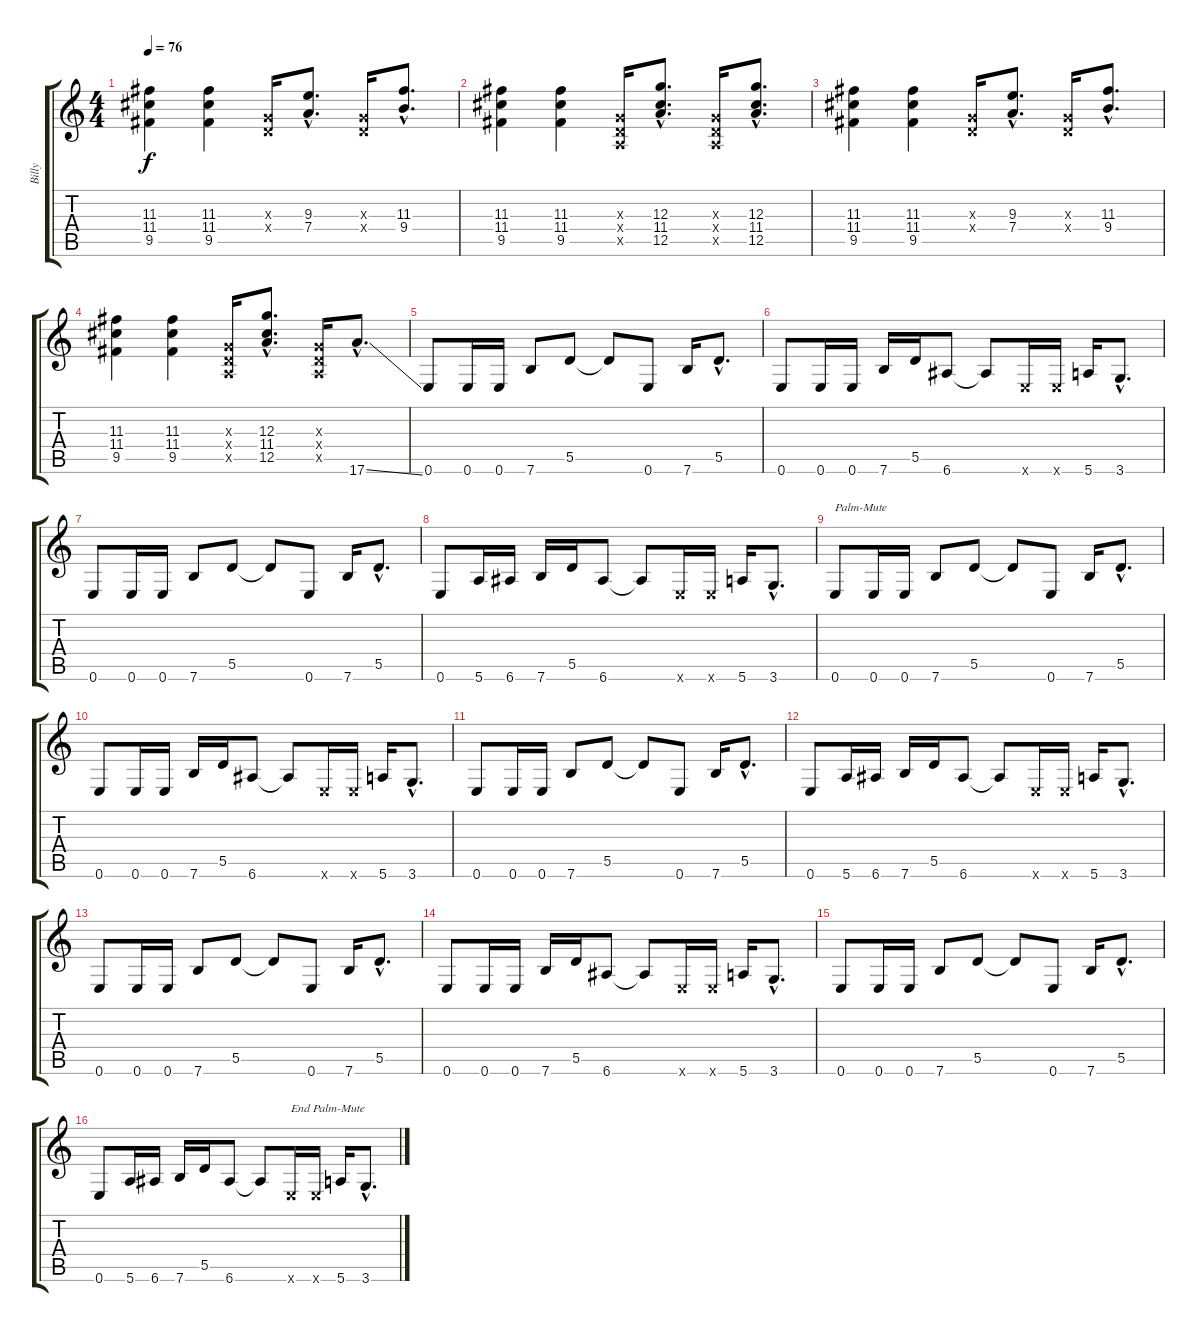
\track ("Billy" "Billy") {instrument distortionguitar}
\staff {score tabs}
\tuning (E4 B3 G3 D3 A2 E2) {hide}
\ts (4 4)
\tempo 76
\clef g2
\ks c
(11.3 11.4 9.5).4{dy f} (11.3 11.4 9.5).4 (0.3{x} 0.4{x}).16 (9.3{hac} 7.4{hac}).8{d} (0.3{x} 0.4{x}).16 (11.3{hac} 9.4{hac}).8{d} |
(11.3 11.4 9.5).4 (11.3 11.4 9.5).4 (0.3{x} 0.4{x} 0.5{x}).16 (12.3{hac} 11.4{hac} 12.5{hac}).8{d} (0.3{x} 0.4{x} 0.5{x}).16 (12.3{hac} 11.4{hac} 12.5{hac}).8{d} |
(11.3 11.4 9.5).4 (11.3 11.4 9.5).4 (0.3{x} 0.4{x}).16 (9.3{hac} 7.4{hac}).8{d} (0.3{x} 0.4{x}).16 (11.3{hac} 9.4{hac}).8{d} |
(11.3 11.4 9.5).4 (11.3 11.4 9.5).4 (0.3{x} 0.4{x} 0.5{x}).16 (12.3{hac} 11.4{hac} 12.5{hac}).8{d} (0.3{x} 0.4{x} 0.5{x}).16 17.6{ss hac}.8{d} |
0.6.8 0.6.16 0.6.16 7.6.8 5.5.8 5.5{t}.8 0.6.8 7.6.16 5.5{hac}.8{d} |
0.6.8 0.6.16 0.6.16 7.6.16 5.5.16 6.6.8 6.6{t}.8 0.6{x}.16 0.6{x}.16 5.6.16 3.6{hac}.8{d} |
0.6.8 0.6.16 0.6.16 7.6.8 5.5.8 5.5{t}.8 0.6.8 7.6.16 5.5{hac}.8{d} |
0.6.8 5.6.16 6.6.16 7.6.16 5.5.16 6.6.8 6.6{t}.8 0.6{x}.16 0.6{x}.16 5.6.16 3.6{hac}.8{d} |
0.6.8{txt "Palm-Mute" volume 11} 0.6.16 0.6.16 7.6.8 5.5.8 5.5{t}.8 0.6.8 7.6.16 5.5{hac}.8{d} |
0.6.8 0.6.16 0.6.16 7.6.16 5.5.16 6.6.8 6.6{t}.8 0.6{x}.16 0.6{x}.16 5.6.16 3.6{hac}.8{d} |
0.6.8 0.6.16 0.6.16 7.6.8 5.5.8 5.5{t}.8 0.6.8 7.6.16 5.5{hac}.8{d} |
0.6.8 5.6.16 6.6.16 7.6.16 5.5.16 6.6.8 6.6{t}.8 0.6{x}.16 0.6{x}.16 5.6.16 3.6{hac}.8{d} |
0.6.8 0.6.16 0.6.16 7.6.8 5.5.8 5.5{t}.8 0.6.8 7.6.16 5.5{hac}.8{d} |
0.6.8 0.6.16 0.6.16 7.6.16 5.5.16 6.6.8 6.6{t}.8 0.6{x}.16 0.6{x}.16 5.6.16 3.6{hac}.8{d} |
0.6.8 0.6.16 0.6.16 7.6.8 5.5.8 5.5{t}.8 0.6.8 7.6.16 5.5{hac}.8{d} |
0.6.8 5.6.16 6.6.16 7.6.16 5.5.16 6.6.8 6.6{t}.8 0.6{x}.16{txt "End Palm-Mute"} 0.6{x}.16 5.6.16 3.6{hac}.8{d}
